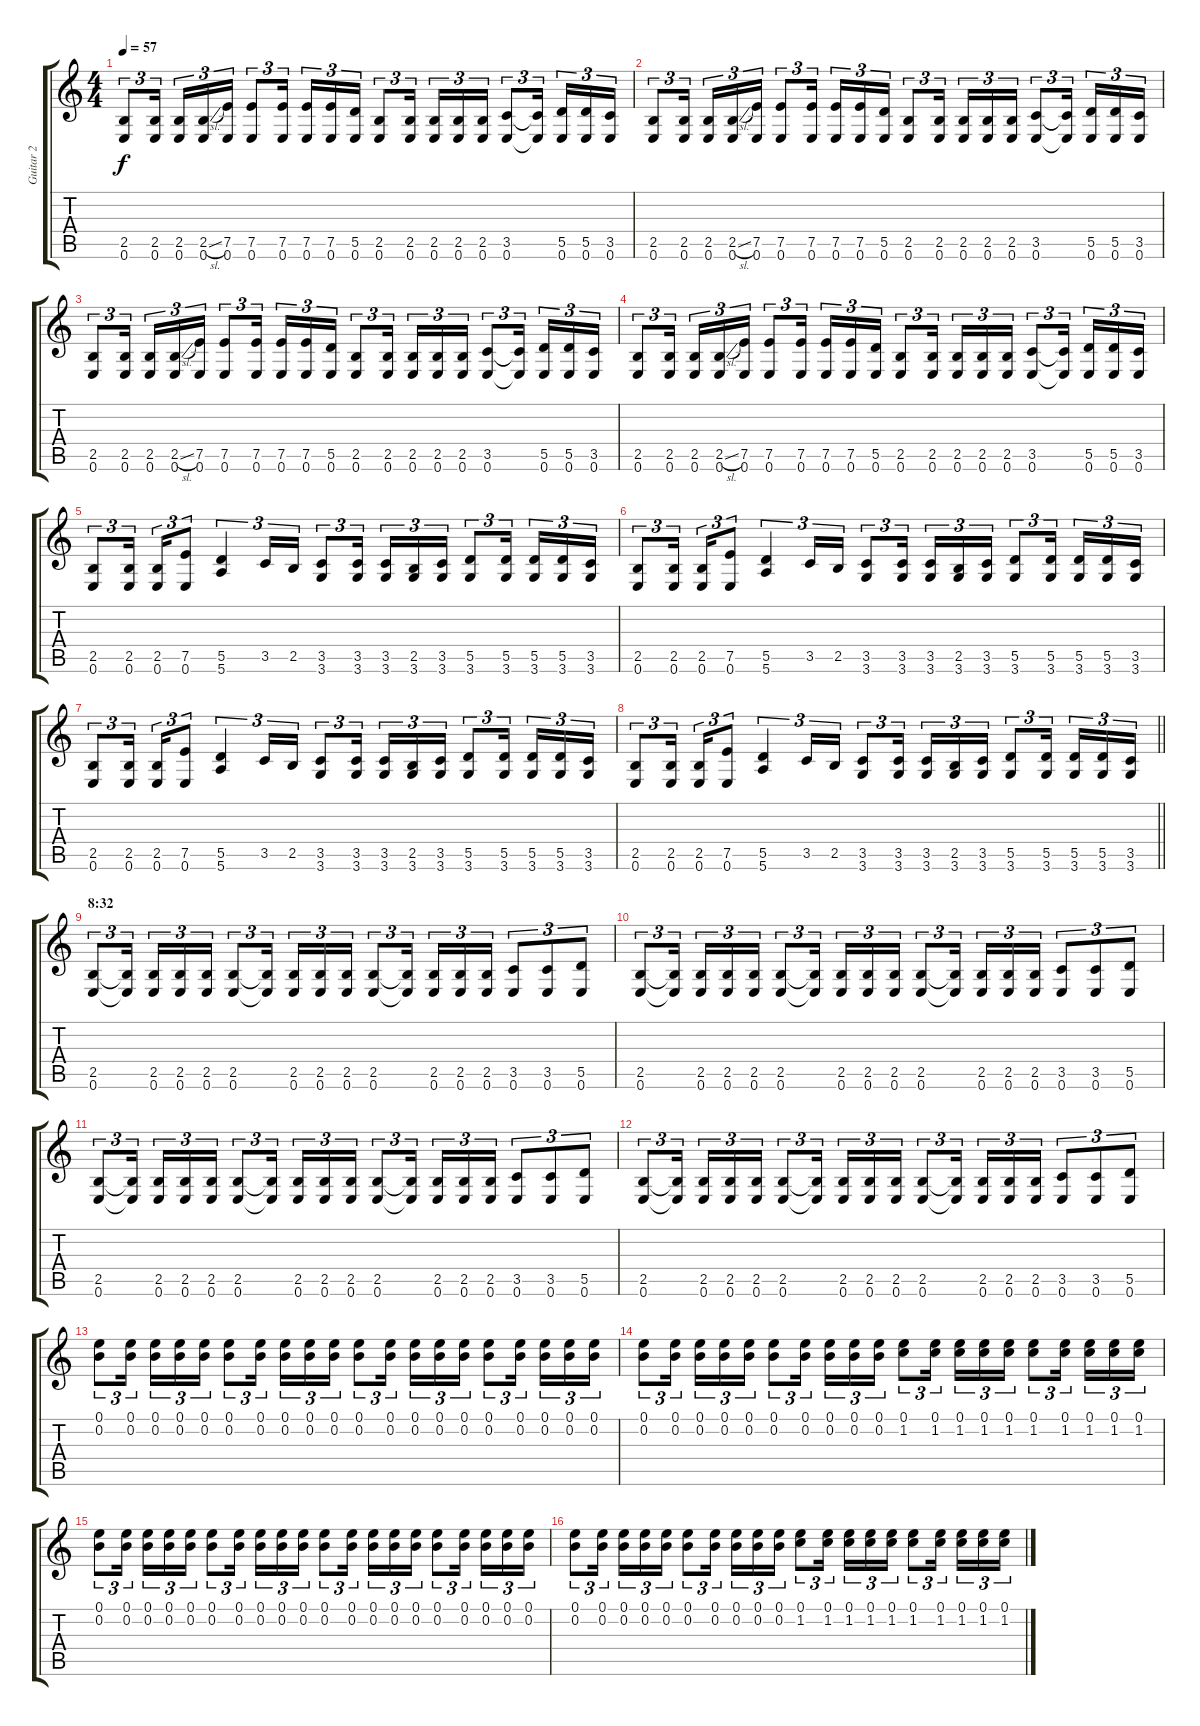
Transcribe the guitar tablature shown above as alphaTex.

\track ("Guitar 2" "Guitar 2") {instrument acousticguitarsteel}
\staff {score tabs}
\tuning (E4 B3 G3 D3 A2 E2) {hide}
\ts (4 4)
\tempo 57
\clef g2
\ks c
(2.5 0.6).8{tu (3 2) dy f} (2.5 0.6).16{tu (3 2) beam splitsecondary} (2.5 0.6).16{tu (3 2)} (2.5{sl} 0.6).16{tu (3 2)} (7.5 0.6).16{tu (3 2)} (7.5 0.6).8{tu (3 2)} (7.5 0.6).16{tu (3 2) beam splitsecondary} (7.5 0.6).16{tu (3 2)} (7.5 0.6).16{tu (3 2)} (5.5 0.6).16{tu (3 2)} (2.5 0.6).8{tu (3 2)} (2.5 0.6).16{tu (3 2) beam splitsecondary} (2.5 0.6).16{tu (3 2)} (2.5 0.6).16{tu (3 2)} (2.5 0.6).16{tu (3 2)} (3.5 0.6).8{tu (3 2)} (3.5{t} 0.6{t}).16{tu (3 2) beam splitsecondary} (5.5 0.6).16{tu (3 2)} (5.5 0.6).16{tu (3 2)} (3.5 0.6).16{tu (3 2)} |
(2.5 0.6).8{tu (3 2)} (2.5 0.6).16{tu (3 2) beam splitsecondary} (2.5 0.6).16{tu (3 2)} (2.5{sl} 0.6).16{tu (3 2)} (7.5 0.6).16{tu (3 2)} (7.5 0.6).8{tu (3 2)} (7.5 0.6).16{tu (3 2) beam splitsecondary} (7.5 0.6).16{tu (3 2)} (7.5 0.6).16{tu (3 2)} (5.5 0.6).16{tu (3 2)} (2.5 0.6).8{tu (3 2)} (2.5 0.6).16{tu (3 2) beam splitsecondary} (2.5 0.6).16{tu (3 2)} (2.5 0.6).16{tu (3 2)} (2.5 0.6).16{tu (3 2)} (3.5 0.6).8{tu (3 2)} (3.5{t} 0.6{t}).16{tu (3 2) beam splitsecondary} (5.5 0.6).16{tu (3 2)} (5.5 0.6).16{tu (3 2)} (3.5 0.6).16{tu (3 2)} |
(2.5 0.6).8{tu (3 2)} (2.5 0.6).16{tu (3 2) beam splitsecondary} (2.5 0.6).16{tu (3 2)} (2.5{sl} 0.6).16{tu (3 2)} (7.5 0.6).16{tu (3 2)} (7.5 0.6).8{tu (3 2)} (7.5 0.6).16{tu (3 2) beam splitsecondary} (7.5 0.6).16{tu (3 2)} (7.5 0.6).16{tu (3 2)} (5.5 0.6).16{tu (3 2)} (2.5 0.6).8{tu (3 2)} (2.5 0.6).16{tu (3 2) beam splitsecondary} (2.5 0.6).16{tu (3 2)} (2.5 0.6).16{tu (3 2)} (2.5 0.6).16{tu (3 2)} (3.5 0.6).8{tu (3 2)} (3.5{t} 0.6{t}).16{tu (3 2) beam splitsecondary} (5.5 0.6).16{tu (3 2)} (5.5 0.6).16{tu (3 2)} (3.5 0.6).16{tu (3 2)} |
(2.5 0.6).8{tu (3 2)} (2.5 0.6).16{tu (3 2) beam splitsecondary} (2.5 0.6).16{tu (3 2)} (2.5{sl} 0.6).16{tu (3 2)} (7.5 0.6).16{tu (3 2)} (7.5 0.6).8{tu (3 2)} (7.5 0.6).16{tu (3 2) beam splitsecondary} (7.5 0.6).16{tu (3 2)} (7.5 0.6).16{tu (3 2)} (5.5 0.6).16{tu (3 2)} (2.5 0.6).8{tu (3 2)} (2.5 0.6).16{tu (3 2) beam splitsecondary} (2.5 0.6).16{tu (3 2)} (2.5 0.6).16{tu (3 2)} (2.5 0.6).16{tu (3 2)} (3.5 0.6).8{tu (3 2)} (3.5{t} 0.6{t}).16{tu (3 2) beam splitsecondary} (5.5 0.6).16{tu (3 2)} (5.5 0.6).16{tu (3 2)} (3.5 0.6).16{tu (3 2)} |
(2.5 0.6).8{tu (3 2)} (2.5 0.6).16{tu (3 2) beam splitsecondary} (2.5 0.6).16{tu (3 2)} (7.5 0.6).8{tu (3 2)} (5.5 5.6).4{tu (3 2)} 3.5.16{tu (3 2)} 2.5.16{tu (3 2)} (3.5 3.6).8{tu (3 2)} (3.5 3.6).16{tu (3 2) beam splitsecondary} (3.5 3.6).16{tu (3 2)} (2.5 3.6).16{tu (3 2)} (3.5 3.6).16{tu (3 2)} (5.5 3.6).8{tu (3 2)} (5.5 3.6).16{tu (3 2) beam splitsecondary} (5.5 3.6).16{tu (3 2)} (5.5 3.6).16{tu (3 2)} (3.5 3.6).16{tu (3 2)} |
(2.5 0.6).8{tu (3 2)} (2.5 0.6).16{tu (3 2) beam splitsecondary} (2.5 0.6).16{tu (3 2)} (7.5 0.6).8{tu (3 2)} (5.5 5.6).4{tu (3 2)} 3.5.16{tu (3 2)} 2.5.16{tu (3 2)} (3.5 3.6).8{tu (3 2)} (3.5 3.6).16{tu (3 2) beam splitsecondary} (3.5 3.6).16{tu (3 2)} (2.5 3.6).16{tu (3 2)} (3.5 3.6).16{tu (3 2)} (5.5 3.6).8{tu (3 2)} (5.5 3.6).16{tu (3 2) beam splitsecondary} (5.5 3.6).16{tu (3 2)} (5.5 3.6).16{tu (3 2)} (3.5 3.6).16{tu (3 2)} |
(2.5 0.6).8{tu (3 2)} (2.5 0.6).16{tu (3 2) beam splitsecondary} (2.5 0.6).16{tu (3 2)} (7.5 0.6).8{tu (3 2)} (5.5 5.6).4{tu (3 2)} 3.5.16{tu (3 2)} 2.5.16{tu (3 2)} (3.5 3.6).8{tu (3 2)} (3.5 3.6).16{tu (3 2) beam splitsecondary} (3.5 3.6).16{tu (3 2)} (2.5 3.6).16{tu (3 2)} (3.5 3.6).16{tu (3 2)} (5.5 3.6).8{tu (3 2)} (5.5 3.6).16{tu (3 2) beam splitsecondary} (5.5 3.6).16{tu (3 2)} (5.5 3.6).16{tu (3 2)} (3.5 3.6).16{tu (3 2)} |
\barLineRight lightlight
(2.5 0.6).8{tu (3 2)} (2.5 0.6).16{tu (3 2) beam splitsecondary} (2.5 0.6).16{tu (3 2)} (7.5 0.6).8{tu (3 2)} (5.5 5.6).4{tu (3 2)} 3.5.16{tu (3 2)} 2.5.16{tu (3 2)} (3.5 3.6).8{tu (3 2)} (3.5 3.6).16{tu (3 2) beam splitsecondary} (3.5 3.6).16{tu (3 2)} (2.5 3.6).16{tu (3 2)} (3.5 3.6).16{tu (3 2)} (5.5 3.6).8{tu (3 2)} (5.5 3.6).16{tu (3 2) beam splitsecondary} (5.5 3.6).16{tu (3 2)} (5.5 3.6).16{tu (3 2)} (3.5 3.6).16{tu (3 2)} |
\section ("" "8:32")
(2.5 0.6).8{tu (3 2)} (2.5{t} 0.6{t}).16{tu (3 2) beam splitsecondary} (2.5 0.6).16{tu (3 2)} (2.5 0.6).16{tu (3 2)} (2.5 0.6).16{tu (3 2)} (2.5 0.6).8{tu (3 2)} (2.5{t} 0.6{t}).16{tu (3 2) beam splitsecondary} (2.5 0.6).16{tu (3 2)} (2.5 0.6).16{tu (3 2)} (2.5 0.6).16{tu (3 2)} (2.5 0.6).8{tu (3 2)} (2.5{t} 0.6{t}).16{tu (3 2) beam splitsecondary} (2.5 0.6).16{tu (3 2)} (2.5 0.6).16{tu (3 2)} (2.5 0.6).16{tu (3 2)} (3.5 0.6).8{tu (3 2)} (3.5 0.6).8{tu (3 2)} (5.5 0.6).8{tu (3 2)} |
(2.5 0.6).8{tu (3 2)} (2.5{t} 0.6{t}).16{tu (3 2) beam splitsecondary} (2.5 0.6).16{tu (3 2)} (2.5 0.6).16{tu (3 2)} (2.5 0.6).16{tu (3 2)} (2.5 0.6).8{tu (3 2)} (2.5{t} 0.6{t}).16{tu (3 2) beam splitsecondary} (2.5 0.6).16{tu (3 2)} (2.5 0.6).16{tu (3 2)} (2.5 0.6).16{tu (3 2)} (2.5 0.6).8{tu (3 2)} (2.5{t} 0.6{t}).16{tu (3 2) beam splitsecondary} (2.5 0.6).16{tu (3 2)} (2.5 0.6).16{tu (3 2)} (2.5 0.6).16{tu (3 2)} (3.5 0.6).8{tu (3 2)} (3.5 0.6).8{tu (3 2)} (5.5 0.6).8{tu (3 2)} |
(2.5 0.6).8{tu (3 2)} (2.5{t} 0.6{t}).16{tu (3 2) beam splitsecondary} (2.5 0.6).16{tu (3 2)} (2.5 0.6).16{tu (3 2)} (2.5 0.6).16{tu (3 2)} (2.5 0.6).8{tu (3 2)} (2.5{t} 0.6{t}).16{tu (3 2) beam splitsecondary} (2.5 0.6).16{tu (3 2)} (2.5 0.6).16{tu (3 2)} (2.5 0.6).16{tu (3 2)} (2.5 0.6).8{tu (3 2)} (2.5{t} 0.6{t}).16{tu (3 2) beam splitsecondary} (2.5 0.6).16{tu (3 2)} (2.5 0.6).16{tu (3 2)} (2.5 0.6).16{tu (3 2)} (3.5 0.6).8{tu (3 2)} (3.5 0.6).8{tu (3 2)} (5.5 0.6).8{tu (3 2)} |
(2.5 0.6).8{tu (3 2)} (2.5{t} 0.6{t}).16{tu (3 2) beam splitsecondary} (2.5 0.6).16{tu (3 2)} (2.5 0.6).16{tu (3 2)} (2.5 0.6).16{tu (3 2)} (2.5 0.6).8{tu (3 2)} (2.5{t} 0.6{t}).16{tu (3 2) beam splitsecondary} (2.5 0.6).16{tu (3 2)} (2.5 0.6).16{tu (3 2)} (2.5 0.6).16{tu (3 2)} (2.5 0.6).8{tu (3 2)} (2.5{t} 0.6{t}).16{tu (3 2) beam splitsecondary} (2.5 0.6).16{tu (3 2)} (2.5 0.6).16{tu (3 2)} (2.5 0.6).16{tu (3 2)} (3.5 0.6).8{tu (3 2)} (3.5 0.6).8{tu (3 2)} (5.5 0.6).8{tu (3 2)} |
(0.1 0.2).8{tu (3 2)} (0.1 0.2).16{tu (3 2) beam splitsecondary} (0.1 0.2).16{tu (3 2)} (0.1 0.2).16{tu (3 2)} (0.1 0.2).16{tu (3 2)} (0.1 0.2).8{tu (3 2)} (0.1 0.2).16{tu (3 2) beam splitsecondary} (0.1 0.2).16{tu (3 2)} (0.1 0.2).16{tu (3 2)} (0.1 0.2).16{tu (3 2)} (0.1 0.2).8{tu (3 2)} (0.1 0.2).16{tu (3 2) beam splitsecondary} (0.1 0.2).16{tu (3 2)} (0.1 0.2).16{tu (3 2)} (0.1 0.2).16{tu (3 2)} (0.1 0.2).8{tu (3 2)} (0.1 0.2).16{tu (3 2) beam splitsecondary} (0.1 0.2).16{tu (3 2)} (0.1 0.2).16{tu (3 2)} (0.1 0.2).16{tu (3 2)} |
(0.1 0.2).8{tu (3 2)} (0.1 0.2).16{tu (3 2) beam splitsecondary} (0.1 0.2).16{tu (3 2)} (0.1 0.2).16{tu (3 2)} (0.1 0.2).16{tu (3 2)} (0.1 0.2).8{tu (3 2)} (0.1 0.2).16{tu (3 2) beam splitsecondary} (0.1 0.2).16{tu (3 2)} (0.1 0.2).16{tu (3 2)} (0.1 0.2).16{tu (3 2)} (0.1 1.2).8{tu (3 2)} (0.1 1.2).16{tu (3 2) beam splitsecondary} (0.1 1.2).16{tu (3 2)} (0.1 1.2).16{tu (3 2)} (0.1 1.2).16{tu (3 2)} (0.1 1.2).8{tu (3 2)} (0.1 1.2).16{tu (3 2) beam splitsecondary} (0.1 1.2).16{tu (3 2)} (0.1 1.2).16{tu (3 2)} (0.1 1.2).16{tu (3 2)} |
(0.1 0.2).8{tu (3 2)} (0.1 0.2).16{tu (3 2) beam splitsecondary} (0.1 0.2).16{tu (3 2)} (0.1 0.2).16{tu (3 2)} (0.1 0.2).16{tu (3 2)} (0.1 0.2).8{tu (3 2)} (0.1 0.2).16{tu (3 2) beam splitsecondary} (0.1 0.2).16{tu (3 2)} (0.1 0.2).16{tu (3 2)} (0.1 0.2).16{tu (3 2)} (0.1 0.2).8{tu (3 2)} (0.1 0.2).16{tu (3 2) beam splitsecondary} (0.1 0.2).16{tu (3 2)} (0.1 0.2).16{tu (3 2)} (0.1 0.2).16{tu (3 2)} (0.1 0.2).8{tu (3 2)} (0.1 0.2).16{tu (3 2) beam splitsecondary} (0.1 0.2).16{tu (3 2)} (0.1 0.2).16{tu (3 2)} (0.1 0.2).16{tu (3 2)} |
(0.1 0.2).8{tu (3 2)} (0.1 0.2).16{tu (3 2) beam splitsecondary} (0.1 0.2).16{tu (3 2)} (0.1 0.2).16{tu (3 2)} (0.1 0.2).16{tu (3 2)} (0.1 0.2).8{tu (3 2)} (0.1 0.2).16{tu (3 2) beam splitsecondary} (0.1 0.2).16{tu (3 2)} (0.1 0.2).16{tu (3 2)} (0.1 0.2).16{tu (3 2)} (0.1 1.2).8{tu (3 2)} (0.1 1.2).16{tu (3 2) beam splitsecondary} (0.1 1.2).16{tu (3 2)} (0.1 1.2).16{tu (3 2)} (0.1 1.2).16{tu (3 2)} (0.1 1.2).8{tu (3 2)} (0.1 1.2).16{tu (3 2) beam splitsecondary} (0.1 1.2).16{tu (3 2)} (0.1 1.2).16{tu (3 2)} (0.1 1.2).16{tu (3 2)}
